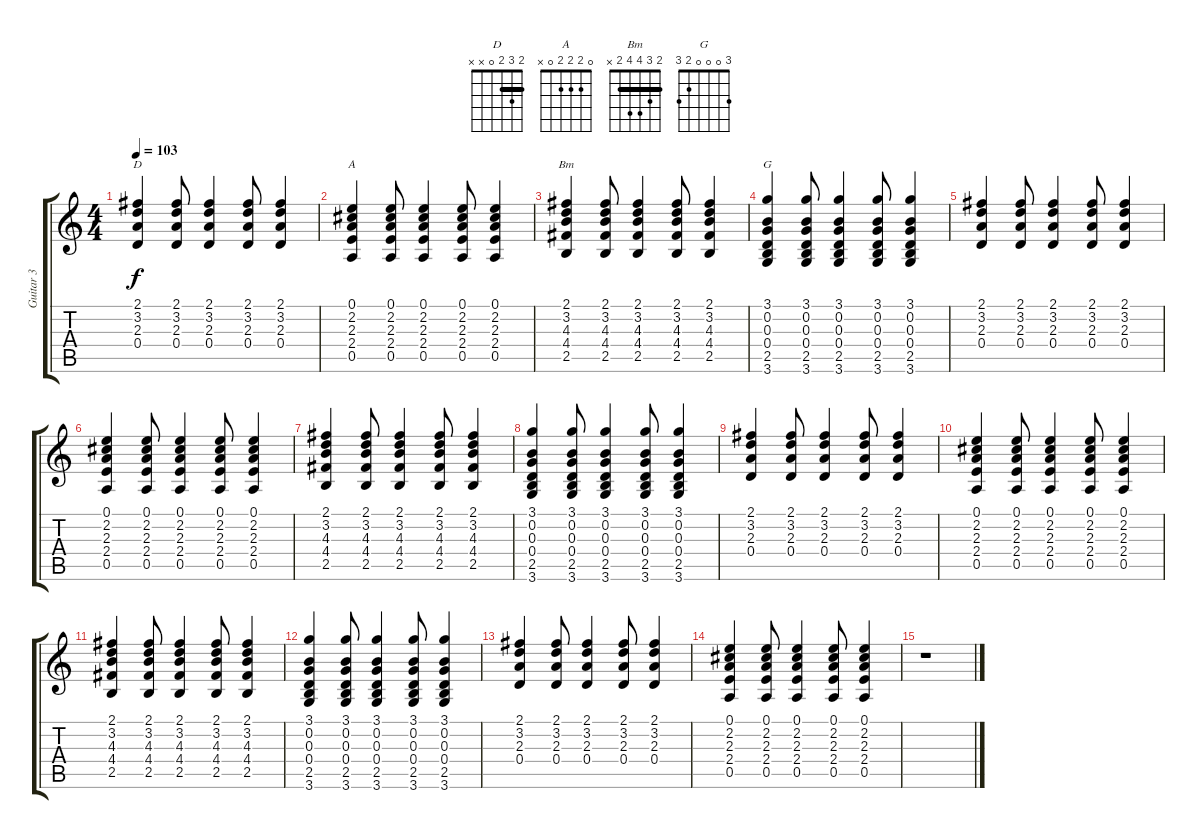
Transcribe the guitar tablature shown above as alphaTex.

\track ("Guitar 3" "Guitar 3") {instrument acousticguitarnylon}
\staff {score tabs}
\tuning (E4 B3 G3 D3 A2 E2) {hide}
\chord ("D" 2 3 2 0 x x) {barre 2}
\chord ("A" 0 2 2 2 0 x)
\chord ("Bm" 2 3 4 4 2 x) {barre 2}
\chord ("G" 3 0 0 0 2 3)
\ts (4 4)
\tempo 103
\clef g2
\ks c
(2.1 3.2 2.3 0.4).4{ch "D" dy f} (2.1 3.2 2.3 0.4).8 (2.1 3.2 2.3 0.4).4 (2.1 3.2 2.3 0.4).8 (2.1 3.2 2.3 0.4).4 |
(0.1 2.2 2.3 2.4 0.5).4{ch "A"} (0.1 2.2 2.3 2.4 0.5).8 (0.1 2.2 2.3 2.4 0.5).4 (0.1 2.2 2.3 2.4 0.5).8 (0.1 2.2 2.3 2.4 0.5).4 |
(2.1 3.2 4.3 4.4 2.5).4{ch "Bm"} (2.1 3.2 4.3 4.4 2.5).8 (2.1 3.2 4.3 4.4 2.5).4 (2.1 3.2 4.3 4.4 2.5).8 (2.1 3.2 4.3 4.4 2.5).4 |
(3.1 0.2 0.3 0.4 2.5 3.6).4{ch "G"} (3.1 0.2 0.3 0.4 2.5 3.6).8 (3.1 0.2 0.3 0.4 2.5 3.6).4 (3.1 0.2 0.3 0.4 2.5 3.6).8 (3.1 0.2 0.3 0.4 2.5 3.6).4 |
(2.1 3.2 2.3 0.4).4 (2.1 3.2 2.3 0.4).8 (2.1 3.2 2.3 0.4).4 (2.1 3.2 2.3 0.4).8 (2.1 3.2 2.3 0.4).4 |
(0.1 2.2 2.3 2.4 0.5).4 (0.1 2.2 2.3 2.4 0.5).8 (0.1 2.2 2.3 2.4 0.5).4 (0.1 2.2 2.3 2.4 0.5).8 (0.1 2.2 2.3 2.4 0.5).4 |
(2.1 3.2 4.3 4.4 2.5).4 (2.1 3.2 4.3 4.4 2.5).8 (2.1 3.2 4.3 4.4 2.5).4 (2.1 3.2 4.3 4.4 2.5).8 (2.1 3.2 4.3 4.4 2.5).4 |
(3.1 0.2 0.3 0.4 2.5 3.6).4 (3.1 0.2 0.3 0.4 2.5 3.6).8 (3.1 0.2 0.3 0.4 2.5 3.6).4 (3.1 0.2 0.3 0.4 2.5 3.6).8 (3.1 0.2 0.3 0.4 2.5 3.6).4 |
(2.1 3.2 2.3 0.4).4 (2.1 3.2 2.3 0.4).8 (2.1 3.2 2.3 0.4).4 (2.1 3.2 2.3 0.4).8 (2.1 3.2 2.3 0.4).4 |
(0.1 2.2 2.3 2.4 0.5).4 (0.1 2.2 2.3 2.4 0.5).8 (0.1 2.2 2.3 2.4 0.5).4 (0.1 2.2 2.3 2.4 0.5).8 (0.1 2.2 2.3 2.4 0.5).4 |
(2.1 3.2 4.3 4.4 2.5).4 (2.1 3.2 4.3 4.4 2.5).8 (2.1 3.2 4.3 4.4 2.5).4 (2.1 3.2 4.3 4.4 2.5).8 (2.1 3.2 4.3 4.4 2.5).4 |
(3.1 0.2 0.3 0.4 2.5 3.6).4 (3.1 0.2 0.3 0.4 2.5 3.6).8 (3.1 0.2 0.3 0.4 2.5 3.6).4 (3.1 0.2 0.3 0.4 2.5 3.6).8 (3.1 0.2 0.3 0.4 2.5 3.6).4 |
(2.1 3.2 2.3 0.4).4 (2.1 3.2 2.3 0.4).8 (2.1 3.2 2.3 0.4).4 (2.1 3.2 2.3 0.4).8 (2.1 3.2 2.3 0.4).4 |
(0.1 2.2 2.3 2.4 0.5).4 (0.1 2.2 2.3 2.4 0.5).8 (0.1 2.2 2.3 2.4 0.5).4 (0.1 2.2 2.3 2.4 0.5).8 (0.1 2.2 2.3 2.4 0.5).4 |
r.1
